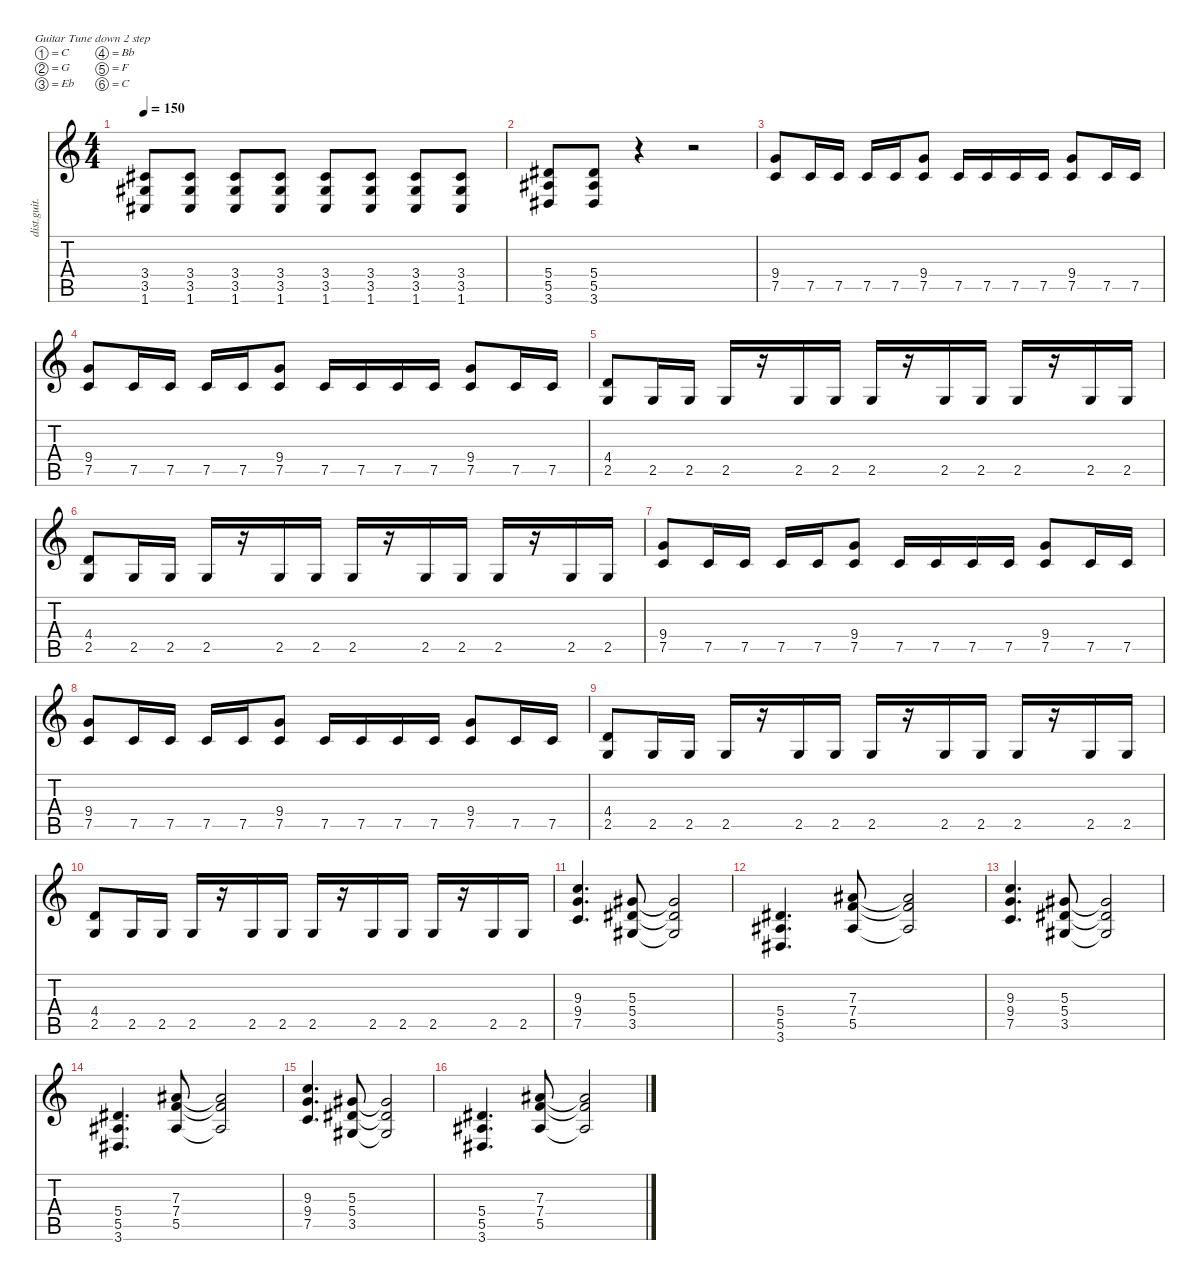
\defaultSystemsLayout 4
\hideDynamics
\bracketExtendMode nobrackets
\otherSystemsTrackNameOrientation horizontal
\track ("Guitar 2" "dist.guit.") {instrument distortionguitar}
\staff {score tabs}
\tuning (C4 G3 Eb3 Bb2 F2 C2)
\ts (4 4)
\tempo 150
\clef g2
\ks c
(3.4{acc #} 3.5{acc #} 1.6{acc #}).8{dy mp beam Up} (3.4{acc #} 3.5{acc #} 1.6{acc #}).8{dy p beam Up} (3.4{acc #} 3.5{acc #} 1.6{acc #}).8{beam Up} (3.4{acc #} 3.5{acc #} 1.6{acc #}).8{beam Up} (3.4{acc #} 3.5{acc #} 1.6{acc #}).8{beam Up} (3.4{acc #} 3.5{acc #} 1.6{acc #}).8{beam Up} (3.4{acc #} 3.5{acc #} 1.6{acc #}).8{beam Up} (3.4{acc #} 3.5{acc #} 1.6{acc #}).8{beam Up} |
(5.4{acc #} 5.5{acc #} 3.6{acc #}).8{dy mp beam Up} (5.4{acc #} 5.5{acc #} 3.6{acc #}).8{beam Up} r.4{beam Up} r.2{beam Up} |
(9.4 7.5).8{dy f beam Up} 7.5.16{beam Up} 7.5.16{beam Up} 7.5.16{beam Up} 7.5.16{beam Up} (9.4 7.5).8{beam Up} 7.5.16{beam Up} 7.5.16{beam Up} 7.5.16{beam Up} 7.5.16{beam Up} (9.4 7.5).8{beam Up} 7.5.16{beam Up} 7.5.16{beam Up} |
(9.4 7.5).8{beam Up} 7.5.16{beam Up} 7.5.16{beam Up} 7.5.16{beam Up} 7.5.16{beam Up} (9.4 7.5).8{beam Up} 7.5.16{beam Up} 7.5.16{beam Up} 7.5.16{beam Up} 7.5.16{beam Up} (9.4 7.5).8{beam Up} 7.5.16{beam Up} 7.5.16{beam Up} |
(4.4 2.5).8{beam Up} 2.5.16{beam Up} 2.5.16{beam Up} 2.5.16{beam Up} r.16{beam Up} 2.5.16{beam Up} 2.5.16{beam Up} 2.5.16{beam Up} r.16{beam Up} 2.5.16{beam Up} 2.5.16{beam Up} 2.5.16{beam Up} r.16{beam Up} 2.5.16{beam Up} 2.5.16{beam Up} |
(4.4 2.5).8{beam Up} 2.5.16{beam Up} 2.5.16{beam Up} 2.5.16{beam Up} r.16{beam Up} 2.5.16{beam Up} 2.5.16{beam Up} 2.5.16{beam Up} r.16{beam Up} 2.5.16{beam Up} 2.5.16{beam Up} 2.5.16{beam Up} r.16{beam Up} 2.5.16{beam Up} 2.5.16{beam Up} |
(9.4 7.5).8{beam Up} 7.5.16{beam Up} 7.5.16{beam Up} 7.5.16{beam Up} 7.5.16{beam Up} (9.4 7.5).8{beam Up} 7.5.16{beam Up} 7.5.16{beam Up} 7.5.16{beam Up} 7.5.16{beam Up} (9.4 7.5).8{beam Up} 7.5.16{beam Up} 7.5.16{beam Up} |
(9.4 7.5).8{beam Up} 7.5.16{beam Up} 7.5.16{beam Up} 7.5.16{beam Up} 7.5.16{beam Up} (9.4 7.5).8{beam Up} 7.5.16{beam Up} 7.5.16{beam Up} 7.5.16{beam Up} 7.5.16{beam Up} (9.4 7.5).8{beam Up} 7.5.16{beam Up} 7.5.16{beam Up} |
(4.4 2.5).8{beam Up} 2.5.16{beam Up} 2.5.16{beam Up} 2.5.16{beam Up} r.16{beam Up} 2.5.16{beam Up} 2.5.16{beam Up} 2.5.16{beam Up} r.16{beam Up} 2.5.16{beam Up} 2.5.16{beam Up} 2.5.16{beam Up} r.16{beam Up} 2.5.16{beam Up} 2.5.16{beam Up} |
(4.4 2.5).8{beam Up} 2.5.16{beam Up} 2.5.16{beam Up} 2.5.16{beam Up} r.16{beam Up} 2.5.16{beam Up} 2.5.16{beam Up} 2.5.16{beam Up} r.16{beam Up} 2.5.16{beam Up} 2.5.16{beam Up} 2.5.16{beam Up} r.16{beam Up} 2.5.16{beam Up} 2.5.16{beam Up} |
(9.3 9.4 7.5).4{d dy mf beam Up} (5.3{acc #} 5.4{acc #} 3.5{acc #}).8{beam Up} (5.3{t acc #} 5.4{t acc #} 3.5{t acc #}).2{dy f beam Up} |
(5.4{acc #} 5.5{acc #} 3.6{acc #}).4{d dy mf beam Up} (7.3{acc #} 7.4 5.5{acc #}).8{beam Up} (7.3{t acc #} 7.4{t} 5.5{t acc #}).2{dy f beam Up} |
(9.3 9.4 7.5).4{d dy mf beam Up} (5.3{acc #} 5.4{acc #} 3.5{acc #}).8{beam Up} (5.3{t acc #} 5.4{t acc #} 3.5{t acc #}).2{dy f beam Up} |
(5.4{acc #} 5.5{acc #} 3.6{acc #}).4{d dy mf beam Up} (7.3{acc #} 7.4 5.5{acc #}).8{beam Up} (7.3{t acc #} 7.4{t} 5.5{t acc #}).2{dy f beam Up} |
(9.3 9.4 7.5).4{d dy mf beam Up} (5.3{acc #} 5.4{acc #} 3.5{acc #}).8{beam Up} (5.3{t acc #} 5.4{t acc #} 3.5{t acc #}).2{dy f beam Up} |
(5.4{acc #} 5.5{acc #} 3.6{acc #}).4{d dy mf beam Up} (7.3{acc #} 7.4 5.5{acc #}).8{beam Up} (7.3{t acc #} 7.4{t} 5.5{t acc #}).2{dy f beam Up}
